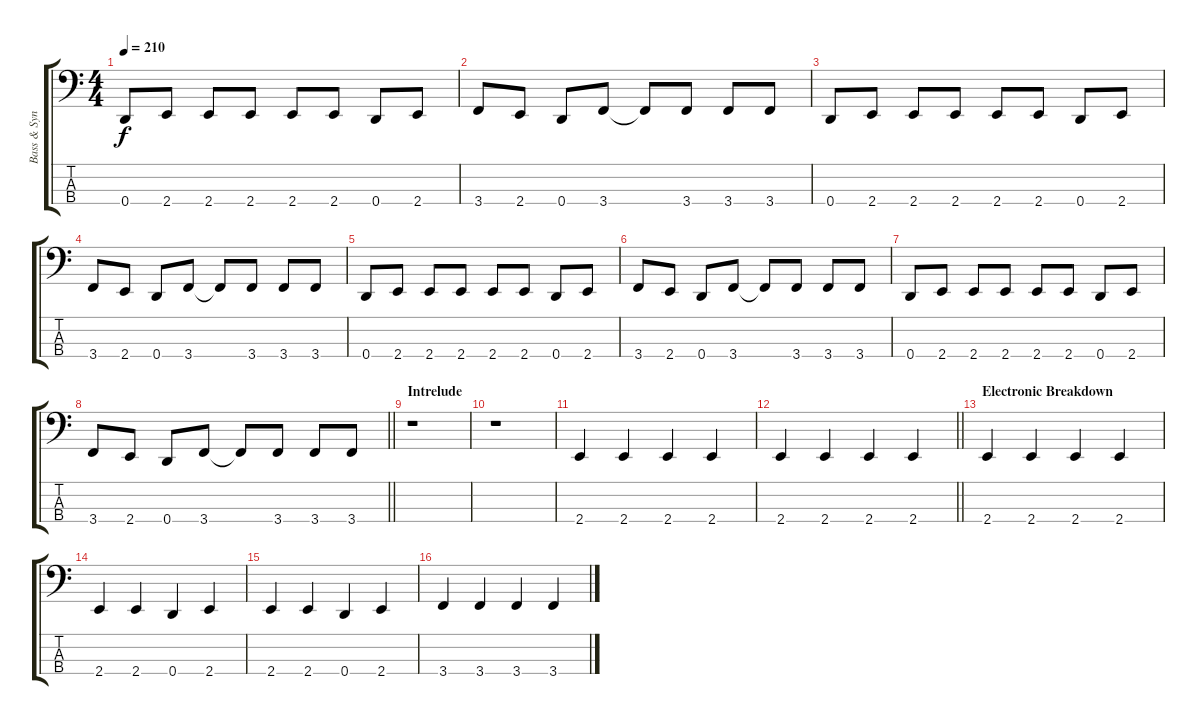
\track ("Bass & Synth Bass" "Bass & Syn") {instrument electricbasspick}
\staff {score tabs}
\tuning (G2 D2 A1 D1) {hide}
\ts (4 4)
\tempo 210
\clef f4
\ks c
0.4.8{dy f} 2.4.8 2.4.8 2.4.8 2.4.8 2.4.8 0.4.8 2.4.8 |
3.4.8 2.4.8 0.4.8 3.4.8 3.4{t}.8 3.4.8 3.4.8 3.4.8 |
0.4.8 2.4.8 2.4.8 2.4.8 2.4.8 2.4.8 0.4.8 2.4.8 |
3.4.8 2.4.8 0.4.8 3.4.8 3.4{t}.8 3.4.8 3.4.8 3.4.8 |
0.4.8 2.4.8 2.4.8 2.4.8 2.4.8 2.4.8 0.4.8 2.4.8 |
3.4.8 2.4.8 0.4.8 3.4.8 3.4{t}.8 3.4.8 3.4.8 3.4.8 |
0.4.8 2.4.8 2.4.8 2.4.8 2.4.8 2.4.8 0.4.8 2.4.8 |
\barLineRight lightlight
3.4.8 2.4.8 0.4.8 3.4.8 3.4{t}.8 3.4.8 3.4.8 3.4.8 |
\section ("" "Intrelude")
r.1{volume 6 instrument synthbass1} |
r.1 |
2.4.4{volume 12} 2.4.4 2.4.4 2.4.4 |
\barLineRight lightlight
2.4.4 2.4.4 2.4.4 2.4.4 |
\section ("" "Electronic Breakdown")
2.4.4{volume 6} 2.4.4 2.4.4 2.4.4 |
2.4.4 2.4.4 0.4.4 2.4.4 |
2.4.4 2.4.4 0.4.4 2.4.4 |
3.4.4{volume 12} 3.4.4 3.4.4 3.4.4
